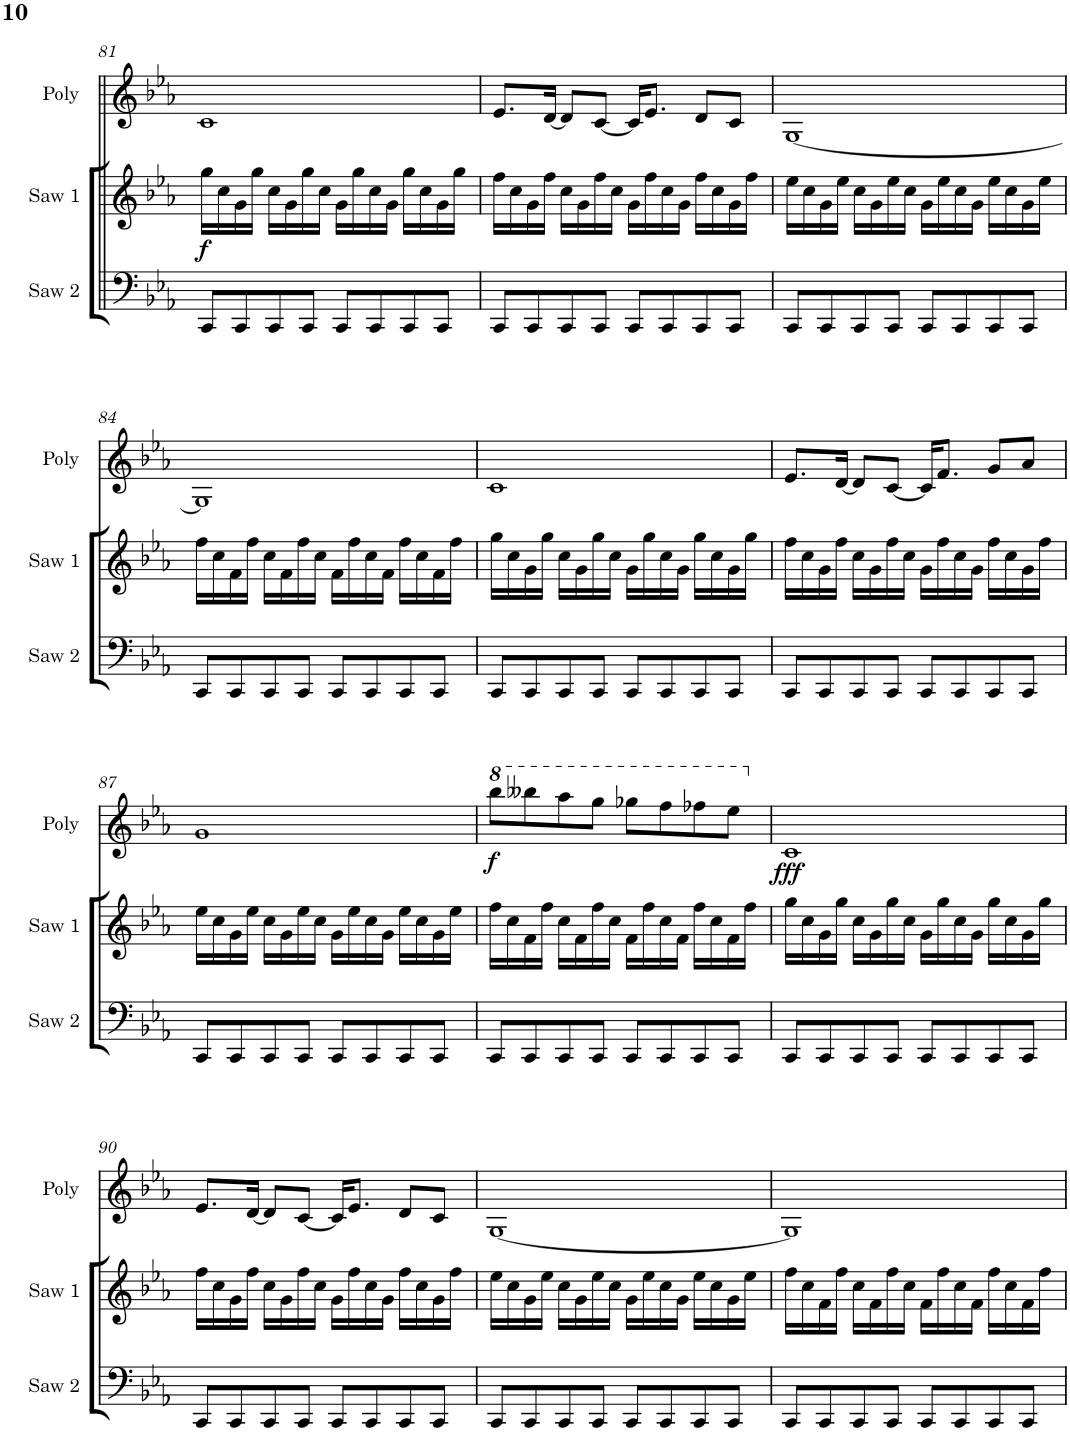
**kern	**kern	**dynam	**kern	**dynam	**kern
*part4	*part3	*part3	*part2	*part2	*part1
*staff4	*staff3	*staff3	*staff2	*staff2	*staff1
*I"Saw Synthesizer 2	*I"Saw Synthesizer 1	*	*I"Poly Synthesizer	*	*I"Drumset
*I'Saw 2	*I'Saw 1	*	*I'Poly	*	*I'D. Set
!!LO:PB:g=z
*clefF4	*clefG2	*	*clefG2	*	*clefX
*k[b-e-a-]	*k[b-e-a-]	*	*k[b-e-a-]	*	*k[]
*M4/4	*M4/4	*	*M4/4	*	*M4/4
*met(c)	*met(c)	*	*met(c)	*	*met(c)
=81	=81	=81	=81	=81	=81
!	!	!LO:DY:b	!	!	!
8CC/L	16gg\LL	f	1c	.	1r
.	16cc\	.	.	.	.
8CC/	16g\	.	.	.	.
.	16gg\JJ	.	.	.	.
8CC/	16cc\LL	.	.	.	.
.	16g\	.	.	.	.
8CC/J	16gg\	.	.	.	.
.	16cc\JJ	.	.	.	.
8CC/L	16g\LL	.	.	.	.
.	16gg\	.	.	.	.
8CC/	16cc\	.	.	.	.
.	16g\JJ	.	.	.	.
8CC/	16gg\LL	.	.	.	.
.	16cc\	.	.	.	.
8CC/J	16g\	.	.	.	.
.	16gg\JJ	.	.	.	.
=82	=82	=82	=82	=82	=82
8CC/L	16ff\LL	.	8.e-/L	.	1r
.	16cc\	.	.	.	.
8CC/	16g\	.	.	.	.
.	16ff\JJ	.	[16d/Jk	.	.
8CC/	16cc\LL	.	8d/L]	.	.
.	16g\	.	.	.	.
8CC/J	16ff\	.	[8c/J	.	.
.	16cc\JJ	.	.	.	.
8CC/L	16g\LL	.	16c/KL]	.	.
.	16ff\	.	8.e-/J	.	.
8CC/	16cc\	.	.	.	.
.	16g\JJ	.	.	.	.
8CC/	16ff\LL	.	8d/L	.	.
.	16cc\	.	.	.	.
8CC/J	16g\	.	8c/J	.	.
.	16ff\JJ	.	.	.	.
=83	=83	=83	=83	=83	=83
8CC/L	16ee-\LL	.	[1G	.	1r
.	16cc\	.	.	.	.
8CC/	16g\	.	.	.	.
.	16ee-\JJ	.	.	.	.
8CC/	16cc\LL	.	.	.	.
.	16g\	.	.	.	.
8CC/J	16ee-\	.	.	.	.
.	16cc\JJ	.	.	.	.
8CC/L	16g\LL	.	.	.	.
.	16ee-\	.	.	.	.
8CC/	16cc\	.	.	.	.
.	16g\JJ	.	.	.	.
8CC/	16ee-\LL	.	.	.	.
.	16cc\	.	.	.	.
8CC/J	16g\	.	.	.	.
.	16ee-\JJ	.	.	.	.
!!LO:LB:g=z
=84	=84	=84	=84	=84	=84
8CC/L	16ff\LL	.	1G]	.	1r
.	16cc\	.	.	.	.
8CC/	16f\	.	.	.	.
.	16ff\JJ	.	.	.	.
8CC/	16cc\LL	.	.	.	.
.	16f\	.	.	.	.
8CC/J	16ff\	.	.	.	.
.	16cc\JJ	.	.	.	.
8CC/L	16f\LL	.	.	.	.
.	16ff\	.	.	.	.
8CC/	16cc\	.	.	.	.
.	16f\JJ	.	.	.	.
8CC/	16ff\LL	.	.	.	.
.	16cc\	.	.	.	.
8CC/J	16f\	.	.	.	.
.	16ff\JJ	.	.	.	.
=85	=85	=85	=85	=85	=85
8CC/L	16gg\LL	.	1c	.	1r
.	16cc\	.	.	.	.
8CC/	16g\	.	.	.	.
.	16gg\JJ	.	.	.	.
8CC/	16cc\LL	.	.	.	.
.	16g\	.	.	.	.
8CC/J	16gg\	.	.	.	.
.	16cc\JJ	.	.	.	.
8CC/L	16g\LL	.	.	.	.
.	16gg\	.	.	.	.
8CC/	16cc\	.	.	.	.
.	16g\JJ	.	.	.	.
8CC/	16gg\LL	.	.	.	.
.	16cc\	.	.	.	.
8CC/J	16g\	.	.	.	.
.	16gg\JJ	.	.	.	.
=86	=86	=86	=86	=86	=86
8CC/L	16ff\LL	.	8.e-/L	.	1r
.	16cc\	.	.	.	.
8CC/	16g\	.	.	.	.
.	16ff\JJ	.	[16d/Jk	.	.
8CC/	16cc\LL	.	8d/L]	.	.
.	16g\	.	.	.	.
8CC/J	16ff\	.	[8c/J	.	.
.	16cc\JJ	.	.	.	.
8CC/L	16g\LL	.	16c/KL]	.	.
.	16ff\	.	8.f/J	.	.
8CC/	16cc\	.	.	.	.
.	16g\JJ	.	.	.	.
8CC/	16ff\LL	.	8g/L	.	.
.	16cc\	.	.	.	.
8CC/J	16g\	.	8a-/J	.	.
.	16ff\JJ	.	.	.	.
!!LO:LB:g=z
=87	=87	=87	=87	=87	=87
8CC/L	16ee-\LL	.	1g	.	1r
.	16cc\	.	.	.	.
8CC/	16g\	.	.	.	.
.	16ee-\JJ	.	.	.	.
8CC/	16cc\LL	.	.	.	.
.	16g\	.	.	.	.
8CC/J	16ee-\	.	.	.	.
.	16cc\JJ	.	.	.	.
8CC/L	16g\LL	.	.	.	.
.	16ee-\	.	.	.	.
8CC/	16cc\	.	.	.	.
.	16g\JJ	.	.	.	.
8CC/	16ee-\LL	.	.	.	.
.	16cc\	.	.	.	.
8CC/J	16g\	.	.	.	.
.	16ee-\JJ	.	.	.	.
=88	=88	=88	=88	=88	=88
*	*	*	*8va	*	*
!	!	!	!	!LO:DY:b	!
8CC/L	16ff\LL	.	8bbb-\L	f	1r
.	16cc\	.	.	.	.
8CC/	16f\	.	8bbb--X\	.	.
.	16ff\JJ	.	.	.	.
8CC/	16cc\LL	.	8aaa-\	.	.
.	16f\	.	.	.	.
8CC/J	16ff\	.	8ggg\J	.	.
.	16cc\JJ	.	.	.	.
8CC/L	16f\LL	.	8ggg-X\L	.	.
.	16ff\	.	.	.	.
8CC/	16cc\	.	8fff\	.	.
.	16f\JJ	.	.	.	.
8CC/	16ff\LL	.	8fff-X\	.	.
.	16cc\	.	.	.	.
8CC/J	16f\	.	8eee-\J	.	.
.	16ff\JJ	.	.	.	.
=89	=89	=89	=89	=89	=89
*	*	*	*X8va	*	*
!	!	!	!	!LO:DY:b	!
8CC/L	16gg\LL	.	1c	fff	1r
.	16cc\	.	.	.	.
8CC/	16g\	.	.	.	.
.	16gg\JJ	.	.	.	.
8CC/	16cc\LL	.	.	.	.
.	16g\	.	.	.	.
8CC/J	16gg\	.	.	.	.
.	16cc\JJ	.	.	.	.
8CC/L	16g\LL	.	.	.	.
.	16gg\	.	.	.	.
8CC/	16cc\	.	.	.	.
.	16g\JJ	.	.	.	.
8CC/	16gg\LL	.	.	.	.
.	16cc\	.	.	.	.
8CC/J	16g\	.	.	.	.
.	16gg\JJ	.	.	.	.
!!LO:LB:g=z
=90	=90	=90	=90	=90	=90
8CC/L	16ff\LL	.	8.e-/L	.	1r
.	16cc\	.	.	.	.
8CC/	16g\	.	.	.	.
.	16ff\JJ	.	[16d/Jk	.	.
8CC/	16cc\LL	.	8d/L]	.	.
.	16g\	.	.	.	.
8CC/J	16ff\	.	[8c/J	.	.
.	16cc\JJ	.	.	.	.
8CC/L	16g\LL	.	16c/KL]	.	.
.	16ff\	.	8.e-/J	.	.
8CC/	16cc\	.	.	.	.
.	16g\JJ	.	.	.	.
8CC/	16ff\LL	.	8d/L	.	.
.	16cc\	.	.	.	.
8CC/J	16g\	.	8c/J	.	.
.	16ff\JJ	.	.	.	.
=91	=91	=91	=91	=91	=91
8CC/L	16ee-\LL	.	[1G	.	1r
.	16cc\	.	.	.	.
8CC/	16g\	.	.	.	.
.	16ee-\JJ	.	.	.	.
8CC/	16cc\LL	.	.	.	.
.	16g\	.	.	.	.
8CC/J	16ee-\	.	.	.	.
.	16cc\JJ	.	.	.	.
8CC/L	16g\LL	.	.	.	.
.	16ee-\	.	.	.	.
8CC/	16cc\	.	.	.	.
.	16g\JJ	.	.	.	.
8CC/	16ee-\LL	.	.	.	.
.	16cc\	.	.	.	.
8CC/J	16g\	.	.	.	.
.	16ee-\JJ	.	.	.	.
=92	=92	=92	=92	=92	=92
8CC/L	16ff\LL	.	1G]	.	1r
.	16cc\	.	.	.	.
8CC/	16f\	.	.	.	.
.	16ff\JJ	.	.	.	.
8CC/	16cc\LL	.	.	.	.
.	16f\	.	.	.	.
8CC/J	16ff\	.	.	.	.
.	16cc\JJ	.	.	.	.
8CC/L	16f\LL	.	.	.	.
.	16ff\	.	.	.	.
8CC/	16cc\	.	.	.	.
.	16f\JJ	.	.	.	.
8CC/	16ff\LL	.	.	.	.
.	16cc\	.	.	.	.
8CC/J	16f\	.	.	.	.
.	16ff\JJ	.	.	.	.
=	=	=	=	=	=
*-	*-	*-	*-	*-	*-
